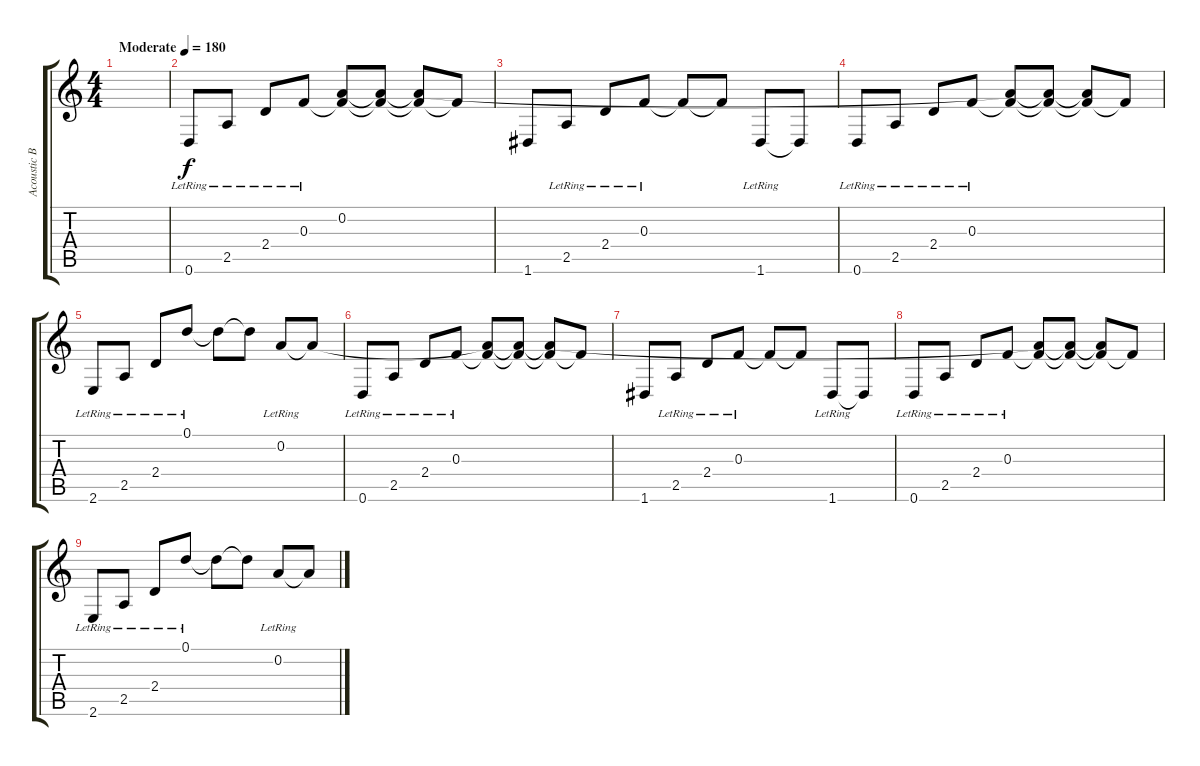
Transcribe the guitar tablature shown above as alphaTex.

\track ("Acoustic Backround" "Acoustic B") {instrument acousticguitarsteel}
\staff {score tabs}
\tuning (D4 A3 F3 C3 G2 D2) {hide}
\ts (4 4)
\tempo (180 "Moderate")
\clef g2
\ks c
|
0.6{lr}.8 2.5{lr}.8 2.4{lr}.8 0.3{lr}.8 (0.2 0.3{t}).8 (0.2{t} 0.3{t}).8 (0.2{t} 0.3{t}).8 0.3{t}.8 |
1.6.8 2.5{lr}.8 2.4{lr}.8 0.3{lr}.8 0.3{t}.8 0.3{t}.8 1.6{lr}.8 1.6{t}.8 |
0.6{lr}.8 2.5{lr}.8 2.4{lr}.8 0.3{lr}.8 (0.2{t} 0.3{t}).8 (0.2{t} 0.3{t}).8 (0.2{t} 0.3{t}).8 0.3{t}.8 |
2.6{lr}.8 2.5{lr}.8 2.4{lr}.8 0.1{lr}.8 0.1{t}.8 0.1{t}.8 0.2{lr}.8 0.2{t}.8 |
0.6{lr}.8 2.5{lr}.8 2.4{lr}.8 0.3{lr}.8 (0.2{t} 0.3{t}).8 (0.2{t} 0.3{t}).8 (0.2{t} 0.3{t}).8 0.3{t}.8 |
1.6.8 2.5{lr}.8 2.4{lr}.8 0.3{lr}.8 0.3{t}.8 0.3{t}.8 1.6{lr}.8 1.6{t}.8 |
0.6{lr}.8 2.5{lr}.8 2.4{lr}.8 0.3{lr}.8 (0.2{t} 0.3{t}).8 (0.2{t} 0.3{t}).8 (0.2{t} 0.3{t}).8 0.3{t}.8 |
2.6{lr}.8 2.5{lr}.8 2.4{lr}.8 0.1{lr}.8 0.1{t}.8 0.1{t}.8 0.2{lr}.8 0.2{t}.8
